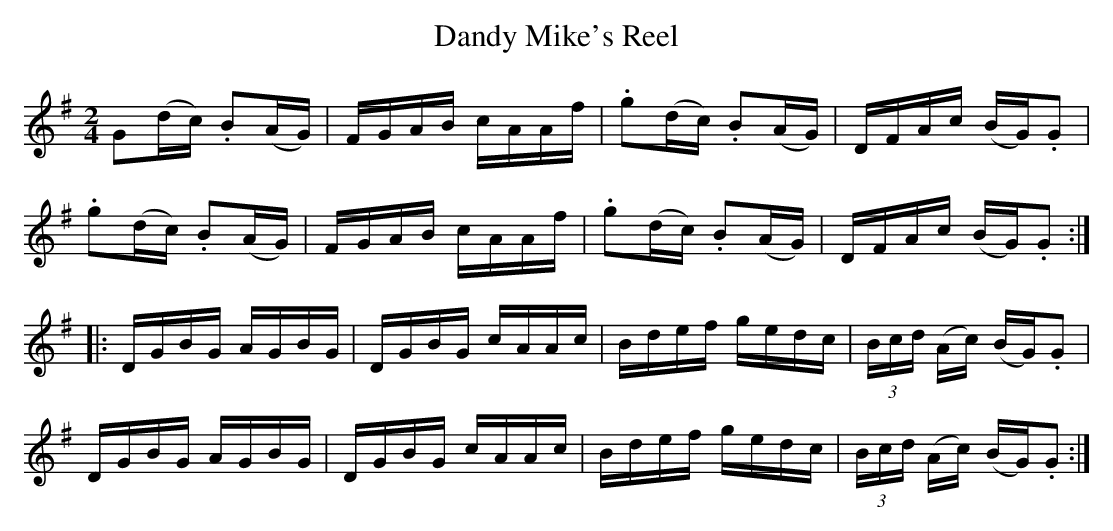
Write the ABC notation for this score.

X:1
T:Dandy Mike's Reel
M:2/4
L:1/8
K:G
G(d/c/) .B(A/G/)|F/G/A/B/ c/A/A/f/|.g(d/c/) .B(A/G/)|D/F/A/c/ (B/G/).G|
.g(d/c/) .B(A/G/)|F/G/A/B/ c/A/A/f/|.g(d/c/) .B(A/G/)|D/F/A/c/ (B/G/).G:|
|: D/G/B/G/ A/G/B/G/|D/G/B/G/ c/A/A/c/|B/d/e/f/ g/e/d/c/|(3B/c/d/ (A/c/) (B/G/).G|
D/G/B/G/ A/G/B/G/|D/G/B/G/ c/A/A/c/|B/d/e/f/ g/e/d/c/|(3B/c/d/ (A/c/) (B/G/).G:|
